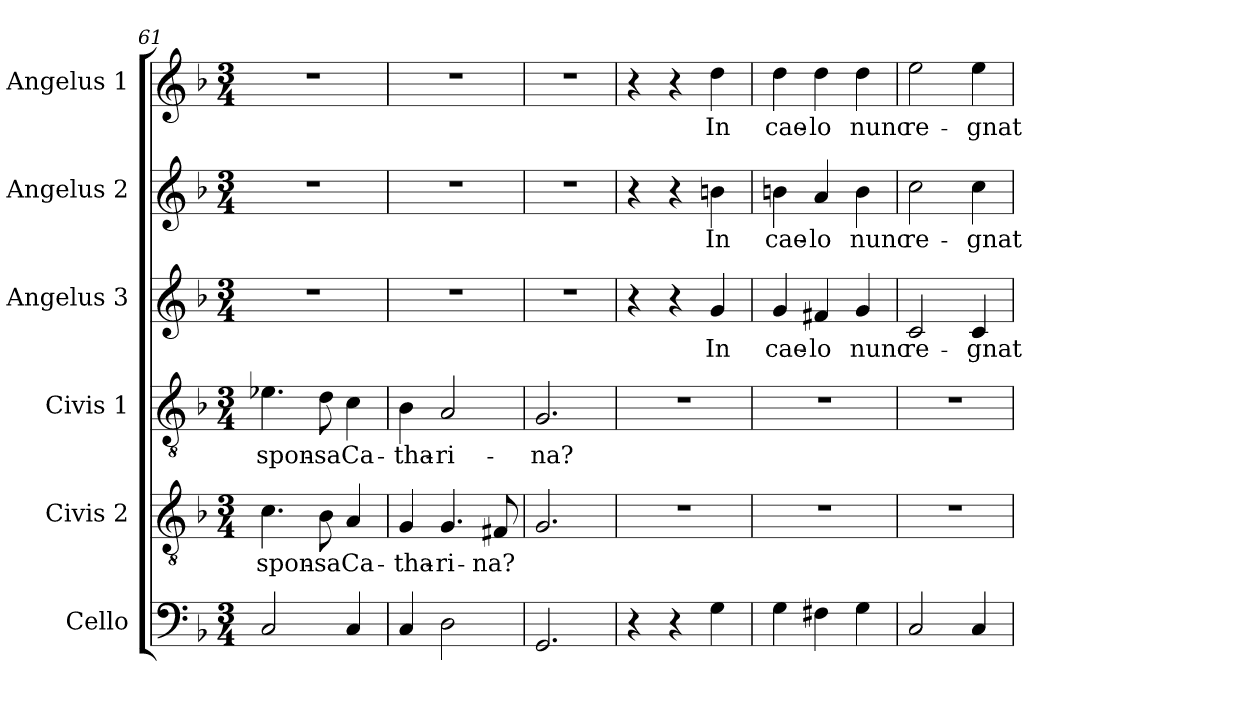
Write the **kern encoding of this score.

**kern	**kern	**text	**kern	**text	**kern	**text	**kern	**text	**kern	**text
*part6	*part5	*part5	*part4	*part4	*part3	*part3	*part2	*part2	*part1	*part1
*staff6	*staff5	*staff5	*staff4	*staff4	*staff3	*staff3	*staff2	*staff2	*staff1	*staff1
*I"Cello	*I"Civis 2	*	*I"Civis 1	*	*I"Angelus 3	*	*I"Angelus 2	*	*I"Angelus 1	*
*	*I'Cv 2	*	*I'Cv 1	*	*I'An 3	*	*I'An 2	*	*I'An 1	*
*clefF4	*clefGv2	*	*clefGv2	*	*clefG2	*	*clefG2	*	*clefG2	*
*k[b-]	*k[b-]	*	*k[b-]	*	*k[b-]	*	*k[b-]	*	*k[b-]	*
*F:	*F:	*	*F:	*	*F:	*	*F:	*	*F:	*
*M3/4	*M3/4	*	*M3/4	*	*M3/4	*	*M3/4	*	*M3/4	*
=61	=61	=61	=61	=61	=61	=61	=61	=61	=61	=61
!	!	!LO:LY:b	!	!	!	!	!	!	!	!
!	!	!	!	!LO:LY:b	!	!	!	!	!	!
2C/	4.c\	spon-	4.e-X\	spon-	2.r	.	2.r	.	2.r	.
!	!	!LO:LY:b	!	!	!	!	!	!	!	!
!	!	!	!	!LO:LY:b	!	!	!	!	!	!
.	8B-\	-sa	8d\	-sa	.	.	.	.	.	.
!	!	!LO:LY:b	!	!	!	!	!	!	!	!
!	!	!	!	!LO:LY:b	!	!	!	!	!	!
4C/	4A/	Ca-	4c\	Ca-	.	.	.	.	.	.
=62	=62	=62	=62	=62	=62	=62	=62	=62	=62	=62
!	!	!LO:LY:b	!	!	!	!	!	!	!	!
!	!	!	!	!LO:LY:b	!	!	!	!	!	!
4C/	4G/	-tha-	4B-\	-tha-	2.r	.	2.r	.	2.r	.
!	!	!LO:LY:b	!	!	!	!	!	!	!	!
!	!	!	!	!LO:LY:b	!	!	!	!	!	!
2D\	4.G/	-ri-	2A/	-ri-	.	.	.	.	.	.
!	!	!LO:LY:b	!	!	!	!	!	!	!	!
.	8F#X/	-na?	.	.	.	.	.	.	.	.
=63	=63	=63	=63	=63	=63	=63	=63	=63	=63	=63
!	!	!	!	!LO:LY:b	!	!	!	!	!	!
2.GG/	2.G/	.	2.G/	-na?	2.r	.	2.r	.	2.r	.
=64	=64	=64	=64	=64	=64	=64	=64	=64	=64	=64
4r	2.r	.	2.r	.	4r	.	4r	.	4r	.
4r	.	.	.	.	4r	.	4r	.	4r	.
!	!	!	!	!	!	!LO:LY:b	!	!	!	!
!	!	!	!	!	!	!	!	!LO:LY:b	!	!
!	!	!	!	!	!	!	!	!	!	!LO:LY:b
4G\	.	.	.	.	4g/	In	4bn\	In	4dd\	In
=65	=65	=65	=65	=65	=65	=65	=65	=65	=65	=65
!	!	!	!	!	!	!LO:LY:b	!	!	!	!
!	!	!	!	!	!	!	!	!LO:LY:b	!	!
!	!	!	!	!	!	!	!	!	!	!LO:LY:b
4G\	2.r	.	2.r	.	4g/	cae-	4bn\	cae-	4dd\	cae-
!	!	!	!	!	!	!LO:LY:b	!	!	!	!
!	!	!	!	!	!	!	!	!LO:LY:b	!	!
!	!	!	!	!	!	!	!	!	!	!LO:LY:b
4F#X\	.	.	.	.	4f#X/	-lo	4a/	-lo	4dd\	-lo
!	!	!	!	!	!	!LO:LY:b	!	!	!	!
!	!	!	!	!	!	!	!	!LO:LY:b	!	!
!	!	!	!	!	!	!	!	!	!	!LO:LY:b
4G\	.	.	.	.	4g/	nunc	4b\	nunc	4dd\	nunc
=66	=66	=66	=66	=66	=66	=66	=66	=66	=66	=66
!	!	!	!	!	!	!LO:LY:b	!	!	!	!
!	!	!	!	!	!	!	!	!LO:LY:b	!	!
!	!	!	!	!	!	!	!	!	!	!LO:LY:b
2C/	2.r	.	2.r	.	2c/	re-	2cc\	re-	2ee\	re-
!	!	!	!	!	!	!LO:LY:b	!	!	!	!
!	!	!	!	!	!	!	!	!LO:LY:b	!	!
!	!	!	!	!	!	!	!	!	!	!LO:LY:b
4C/	.	.	.	.	4c/	-gnat	4cc\	-gnat	4ee\	-gnat
=	=	=	=	=	=	=	=	=	=	=
*-	*-	*-	*-	*-	*-	*-	*-	*-	*-	*-
